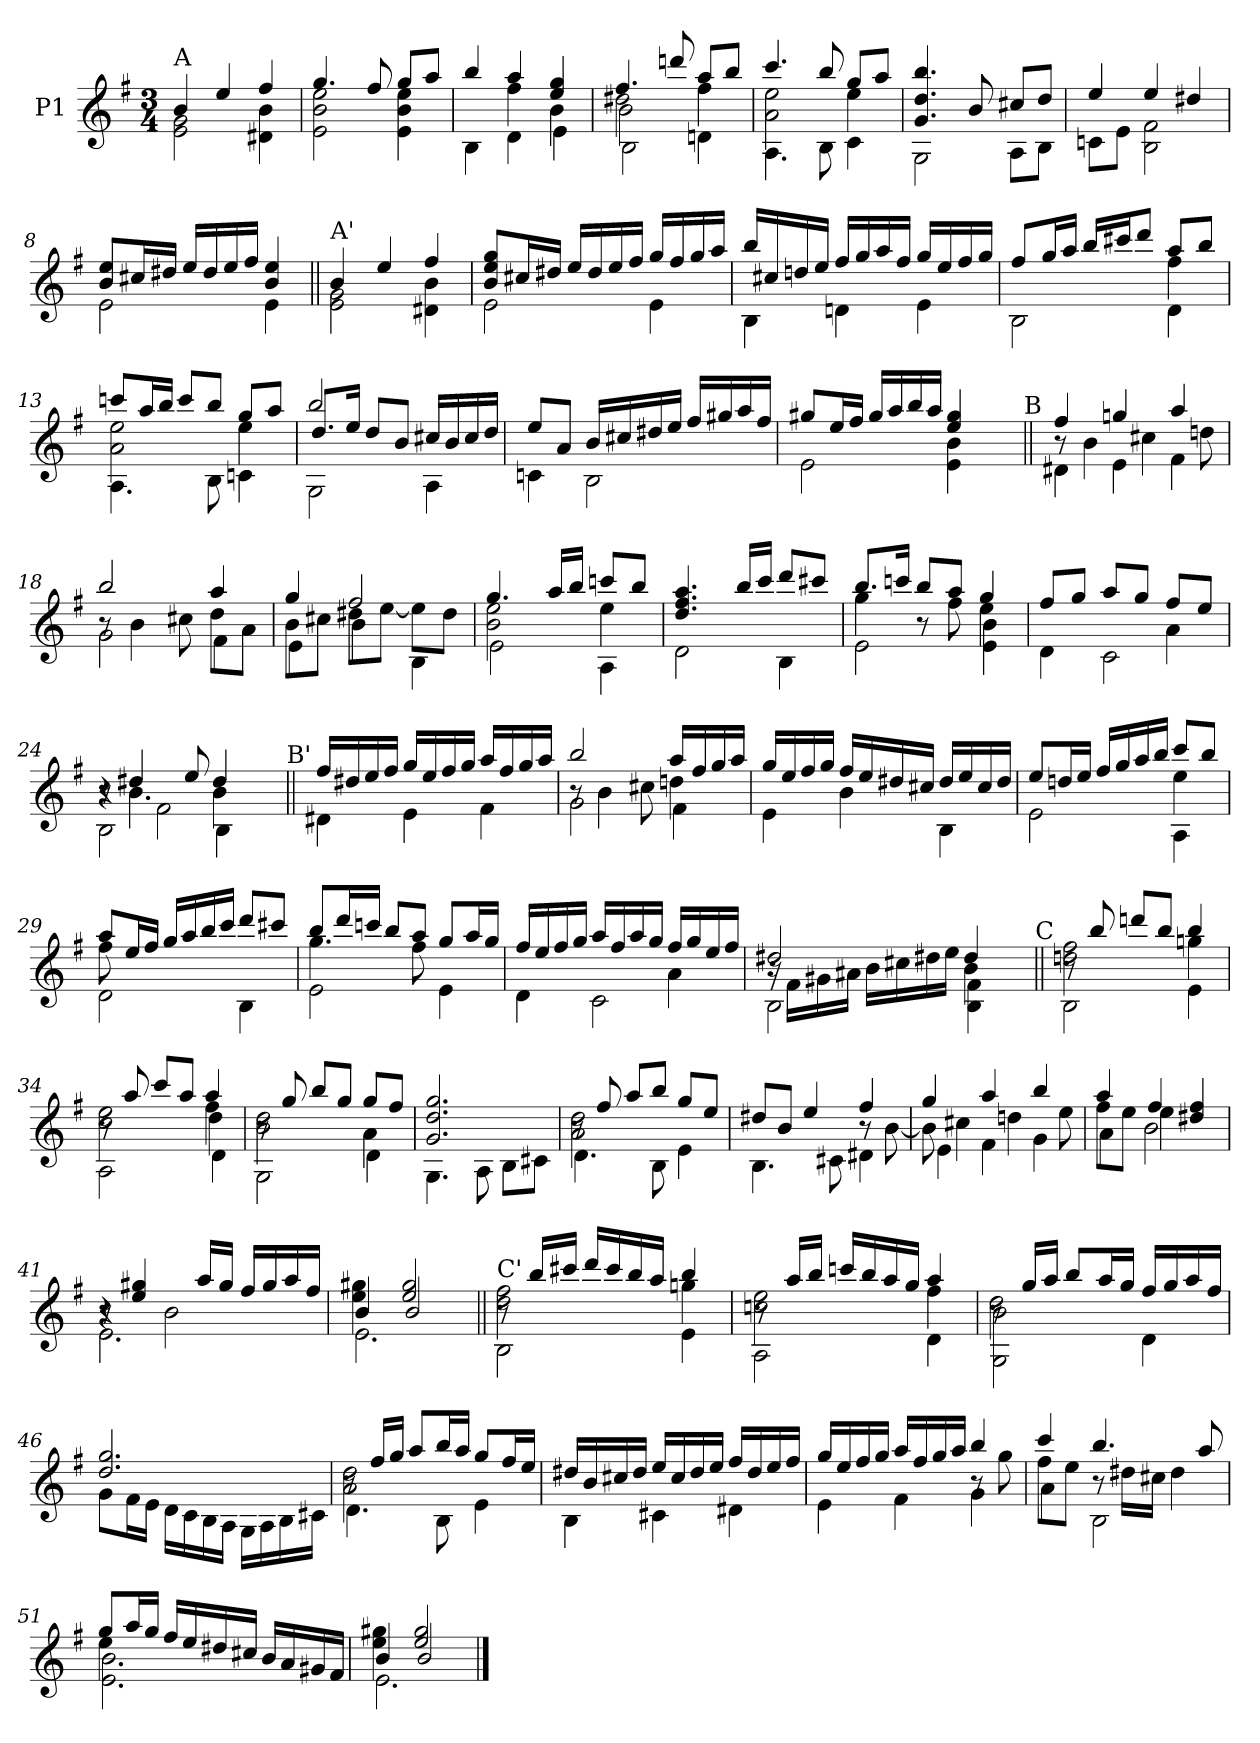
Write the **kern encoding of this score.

**kern
*part1
*staff1
*I"P1
!!LO:PB:g=z
*clefG2
*ITrd7c12
*k[f#]
*G:
*M3/4
=1
*^
!LO:TX:a:t=A	!
4Bi/	2Ei\ 2Gi
*MM72	*
4ei/	.
4f#i/	4D#Xi\ 4Bi
=2	=2
4.gi/	2Ei\ 2Bi 2ei
8f#i/	.
8gi/L	4Ei\ 4Bi 4ei
8ai/J	.
=3	=3
*	*^
4bi/	4BBi\	4ryy
4ai/	4f#i\	4Di\
4ei/ 4gi	4Bi\	4Ei\
=4	=4	=4
*	*	*^
4.f#i/	2d#Xi\	2Bi\	2BBi\
8ddni/	.	.	.
8ai/L	4f#i\	4ryy	4Dni\
8bi/J	.	.	.
*	*	*v	*v
=5	=5	=5
4.cci/	2Ai\ 2ei	4.AAi\
8bi/	.	8BBi\
8gi/L	4ei\	4Ci\
8ai/J	.	.
*	*v	*v
=6	=6
4.Gi/ 4.di 4.bi	2GGi\
8Bi/	.
8c#Xi/L	8AAi\L
8di/J	8BBi\J
=7	=7
4ei/	8Cni\L
.	8Ei\J
4ei/	2BBi\ 2F#i
4d#Xi/	.
=8	=8
8Bi/ 8eiL	2Ei\
16c#Xi/L	.
16d#Xi/JJ	.
16ei/LL	.
16d#i/	.
16ei/	.
16f#i/JJ	.
4Bi/ 4ei	4Ei\
!!LO:LB:g=z	!!
=9||	=9||
!LO:TX:a:t=A'	!
4Bi/	2Ei\ 2Gi
4ei/	.
4f#i/	4D#Xi\ 4Bi
=10	=10
8Bi/ 8ei 8giL	2Ei\
16c#Xi/L	.
16d#Xi/JJ	.
16ei/LL	.
16d#i/	.
16ei/	.
16f#i/JJ	.
16gi/LL	4Ei\
16f#i/	.
16gi/	.
16ai/JJ	.
=11	=11
16bi/LL	4BBi\
16c#Xi/	.
16dni/	.
16ei/JJ	.
16f#i/LL	4Dni\
16gi/	.
16ai/	.
16f#i/JJ	.
16gi/LL	4Ei\
16ei/	.
16f#i/	.
16gi/JJ	.
=12	=12
*	*^
8f#i/L	2BBi\	2ryy
16gi/L	.	.
16ai/JJ	.	.
16bi/LL	.	.
16cc#Xi/J	.	.
8ddi/J	.	.
8ai/L	4f#i\	4Di\
8bi/J	.	.
=13	=13	=13
8ccni/L	2Ai\ 2ei	4.AAi\
16ai/L	.	.
16bi/JJ	.	.
8cci/L	.	.
8bi/J	.	8BBi\
8gi/L	4ei\	4Cni\
8ai/J	.	.
!!LO:LB:g=z	!!	!!
=14	=14	=14
2bi/	8.di/L	2GGi\
.	16ei/Jk	.
.	8di/L	.
.	8Bi/J	.
16c#Xi/LL	4ryy	4AAi\
16Bi/	.	.
16c#i/	.	.
16di/JJ	.	.
*	*v	*v
=15	=15
8ei/L	4Cni\
8Ai/J	.
16Bi/LL	2BBi\
16c#Xi/	.
16d#Xi/	.
16ei/JJ	.
16f#i/LL	.
16g#Xi/	.
16ai/	.
16f#i/JJ	.
=16	=16
*	*^
8g#Xi/L	2Ei\	2ryy
16ei/L	.	.
16f#i/JJ	.	.
16g#i/LL	.	.
16ai/	.	.
16bi/	.	.
16ai/JJ	.	.
4ei/ 4g#i	4Ei\ 4Bi	8ryy
.	.	16ryy
.	.	32ryy
.	.	64ryy
.	.	128...ryy
!	!	!LO:TX:a:t=B
.	.	1024ryy
=17||	=17||	=17||
4f#i/	8r	4D#Xi\
.	4Bi\	.
4gni/	.	4Ei\
.	4c#Xi\	.
4ai/	.	4F#i\
.	8dni\	.
=18	=18	=18
2bi/	8r	2Gi\
.	4Bi\	.
.	8c#Xi\	.
4ai/	8di\L	4F#i\
.	8Ai\J	.
=19	=19	=19
4gi/	8Bi\L	4Ei\
.	8c#Xi\J	.
2f#i/	8d#Xi\L	4Bi\
.	[8ei\J	.
.	8ei\L]	4BBi\
.	8d#i\J	.
!!LO:LB:g=z	!!	!!
=20	=20	=20
4.gi/	2Bi\ 2ei	2Ei\
16ai/LL	.	.
16bi/JJ	.	.
8ccni/L	4ei\	4AAi\
8bi/J	.	.
*	*v	*v
=21	=21
4.di/ 4.f#i 4.ai	2Di\
16bi/LL	.
16cci/JJ	.
8ddi/L	4BBi\
8cc#Xi/J	.
=22	=22
*	*^
8.bi/L	4gi\	2Ei\
16ccni/Jk	.	.
8bi/L	8r	.
8ai/J	8f#i\	.
4gi/	4ei\	4Ei\ 4Bi
=23	=23	=23
8f#i/L	2ryy	4Di\
8gi/J	.	.
8ai/L	.	2Ci\
8gi/J	.	.
8f#i/L	4Ai\	.
8ei/J	.	.
=24	=24	=24
*	*^	*^
*	*	*	*	*
8r	8ryy	4r	2BBi\	2ryy
4d#Xi/	4.Bi\	.	.	.
.	.	2F#i\	.	.
8ei/	.	.	.	.
4d#i/	4Bi\	.	4BBi\	8ryy
.	.	.	.	16ryy
.	.	.	.	32ryy
.	.	.	.	64ryy
.	.	.	.	128...ryy
!	!	!	!	!LO:TX:a:t=B'
.	.	.	.	1024ryy
*	*v	*v	*v	*v
=25||	=25||
16f#i/LL	4D#Xi\
16d#Xi/	.
16ei/	.
16f#i/JJ	.
16gi/LL	4Ei\
16ei/	.
16f#i/	.
16gi/JJ	.
16ai/LL	4F#i\
16f#i/	.
16gi/	.
16ai/JJ	.
!!LO:LB:g=z	!!
=26	=26
*	*^
2bi/	8r	2Gi\
.	4Bi\	.
.	8c#Xi\	.
16ai/LL	4dni\	4F#i\
16f#i/	.	.
16gi/	.	.
16ai/JJ	.	.
*	*v	*v
=27	=27
16gi/LL	4Ei\
16ei/	.
16f#i/	.
16gi/JJ	.
16f#i/LL	4Bi\
16ei/	.
16d#Xi/	.
16c#Xi/JJ	.
16d#i/LL	4BBi\
16ei/	.
16c#i/	.
16d#i/JJ	.
=28	=28
*	*^
8ei/L	2ryy	2Ei\
16dni/L	.	.
16ei/JJ	.	.
16f#i/LL	.	.
16gi/	.	.
16ai/	.	.
16bi/JJ	.	.
8cci/L	4ei\	4AAi\
8bi/J	.	.
=29	=29	=29
8ai/L	8f#i\	2Di\
16ei/L	2ryy	.
16f#i/JJ	.	.
16gi/LL	.	.
16ai/	.	.
16bi/	.	.
16cci/JJ	.	.
8ddi/L	.	4BBi\
8cc#Xi/J	8ryy	.
=30	=30	=30
8bi/L	4.gi\	2Ei\
16ddi/L	.	.
16ccni/JJ	.	.
8bi/L	.	.
8ai/J	8f#i\	.
8gi/L	4ryy	4Ei\
16ai/L	.	.
16gi/JJ	.	.
!!LO:LB:g=z	!!	!!
=31	=31	=31
16f#i/LL	2ryy	4Di\
16ei/	.	.
16f#i/	.	.
16gi/JJ	.	.
16ai/LL	.	2Ci\
16f#i/	.	.
16ai/	.	.
16gi/JJ	.	.
16f#i/LL	4Ai\	.
16gi/	.	.
16ei/	.	.
16f#i/JJ	.	.
=32	=32	=32
*	*	*^
2d#Xi/	16r	2BBi\	2ryy
.	16F#i\LL	.	.
.	16G#Xi\	.	.
.	16A#Xi\JJ	.	.
.	16Bi\LL	.	.
.	16c#Xi\	.	.
.	16d#Xi\	.	.
.	16ei\JJ	.	.
4d#i/	4Bi\	4BBi\ 4F#i	8ryy
.	.	.	16ryy
.	.	.	32ryy
.	.	.	64ryy
.	.	.	128...ryy
!	!	!	!LO:TX:a:t=C
.	.	.	1024ryy
*	*	*v	*v
=33||	=33||	=33||
8r	2dni\ 2f#i	2BBi\
8bi/	.	.
8ddni/L	.	.
8bi/J	.	.
4bi/	4gni\	4Ei\
=34	=34	=34
*	*	*^
8r	2ci\ 2ei	2ryy	2AAi\
8ai/	.	.	.
8cci/L	.	.	.
8ai/J	.	.	.
4ai/	4f#i\	4di\	4Di\
*	*	*v	*v
=35	=35	=35
8r	2Bi\ 2di	2GGi\
8gi/	.	.
8bi/L	.	.
8gi/J	.	.
8gi/L	4Ai\	4Di\
8f#i/J	.	.
*	*v	*v
=36	=36
2.Gi/ 2.di 2.gi	4.GGi\
.	8AAi\
.	8BBi\L
.	8C#Xi\J
!!LO:LB:g=z	!!
=37	=37
*	*^
8r	2Ai\ 2di	4.Di\
8f#i/	.	.
8ai/L	.	.
8bi/J	.	8BBi\
8gi/L	4Ei\	4ryy
8ei/J	.	.
=38	=38	=38
8d#Xi/L	2ryy	4.BBi\
8Bi/J	.	.
4ei/	.	.
.	.	8C#Xi\
4f#i/	8r	4D#Xi\
.	[8Bi\	.
=39	=39	=39
4gi/	8Bi\]	4Ei\
.	4c#Xi\	.
4ai/	.	4F#i\
.	4dni\	.
4bi/	.	4Gi\
.	8ei\	.
=40	=40	=40
4ai/	8f#i\L	4Ai\
.	8ei\J	.
4f#i/	4ei\	2Bi\
4d#Xi/ 4f#i	4ryy	.
=41	=41	=41
8r	4r	2.Ei\
4ei/ 4g#Xi	.	.
.	2Bi\	.
16ai/LL	.	.
16g#i/JJ	.	.
16f#i/LL	.	.
16g#i/	.	.
16ai/	.	.
16f#i/JJ	.	.
=42	=42	=42
4ei\ 4g#Xi	4Bi/	2.Ei\
2ei/ 2g#i	2Bi/	.
!!LO:LB:g=z	!!	!!
=43||	=43||	=43||
!LO:TX:a:t=C'	!	!
8r	2di\ 2f#i	2BBi\
16bi/LL	.	.
16cc#Xi/JJ	.	.
16ddi/LL	.	.
16cc#i/	.	.
16bi/	.	.
16ai/JJ	.	.
4bi/	4gni\	4Ei\
=44	=44	=44
8r	2cni\ 2ei	2AAi\
16ai/LL	.	.
16bi/JJ	.	.
16ccni/LL	.	.
16bi/	.	.
16ai/	.	.
16gi/JJ	.	.
4ai/	4f#i\	4Di\
=45	=45	=45
8r	2di\	2GGi\ 2Bi
16gi/LL	.	.
16ai/JJ	.	.
8bi/L	.	.
16ai/L	.	.
16gi/JJ	.	.
16f#i/LL	4ryy	4Di\
16gi/	.	.
16ai/	.	.
16f#i/JJ	.	.
*	*v	*v
=46	=46
2.di/ 2.gi	8Gi\L
.	16F#i\L
.	16Ei\JJ
.	16Di\LL
.	16Ci\
.	16BBi\
.	16AAi\JJ
.	16GGi\LL
.	16AAi\
.	16BBi\
.	16C#Xi\JJ
=47	=47
*	*^
8r	2Ai\ 2di	4.Di\
16f#i/LL	.	.
16gi/JJ	.	.
8ai/L	.	.
16bi/L	.	8BBi\
16ai/JJ	.	.
8gi/L	4ryy	4Ei\
16f#i/L	.	.
16ei/JJ	.	.
*	*v	*v
!!LO:LB:g=z
=48	=48
16d#Xi/LL	4BBi\
16Bi/	.
16c#Xi/	.
16d#i/JJ	.
16ei/LL	4C#Xi\
16c#i/	.
16d#i/	.
16ei/JJ	.
16f#i/LL	4D#Xi\
16d#i/	.
16ei/	.
16f#i/JJ	.
=49	=49
*	*^
16gi/LL	4Ei\	2ryy
16ei/	.	.
16f#i/	.	.
16gi/JJ	.	.
16ai/LL	4F#i\	.
16f#i/	.	.
16gi/	.	.
16ai/JJ	.	.
4bi/	8r	4Gi\
.	8gi\	.
=50	=50	=50
4cci/	8f#i\L	4Ai\
.	8ei\J	.
4.bi/	8r	2BBi\
.	16d#Xi\LL	.
.	16c#Xi\JJ	.
.	4d#i\	.
8ai/	.	.
=51	=51	=51
8gi/L	4ei\	2.Ei\ 2.Bi
16ai/L	.	.
16gi/JJ	.	.
16f#i/LL	2ryy	.
16ei/	.	.
16d#Xi/	.	.
16c#Xi/JJ	.	.
16Bi/LL	.	.
16Ai/	.	.
16G#Xi/	.	.
16F#i/JJ	.	.
=52	=52	=52
4ei\ 4g#Xi	4Bi/	2.Ei\
2ei/ 2g#i	2Bi/	.
*v	*v	*v
==
*-
